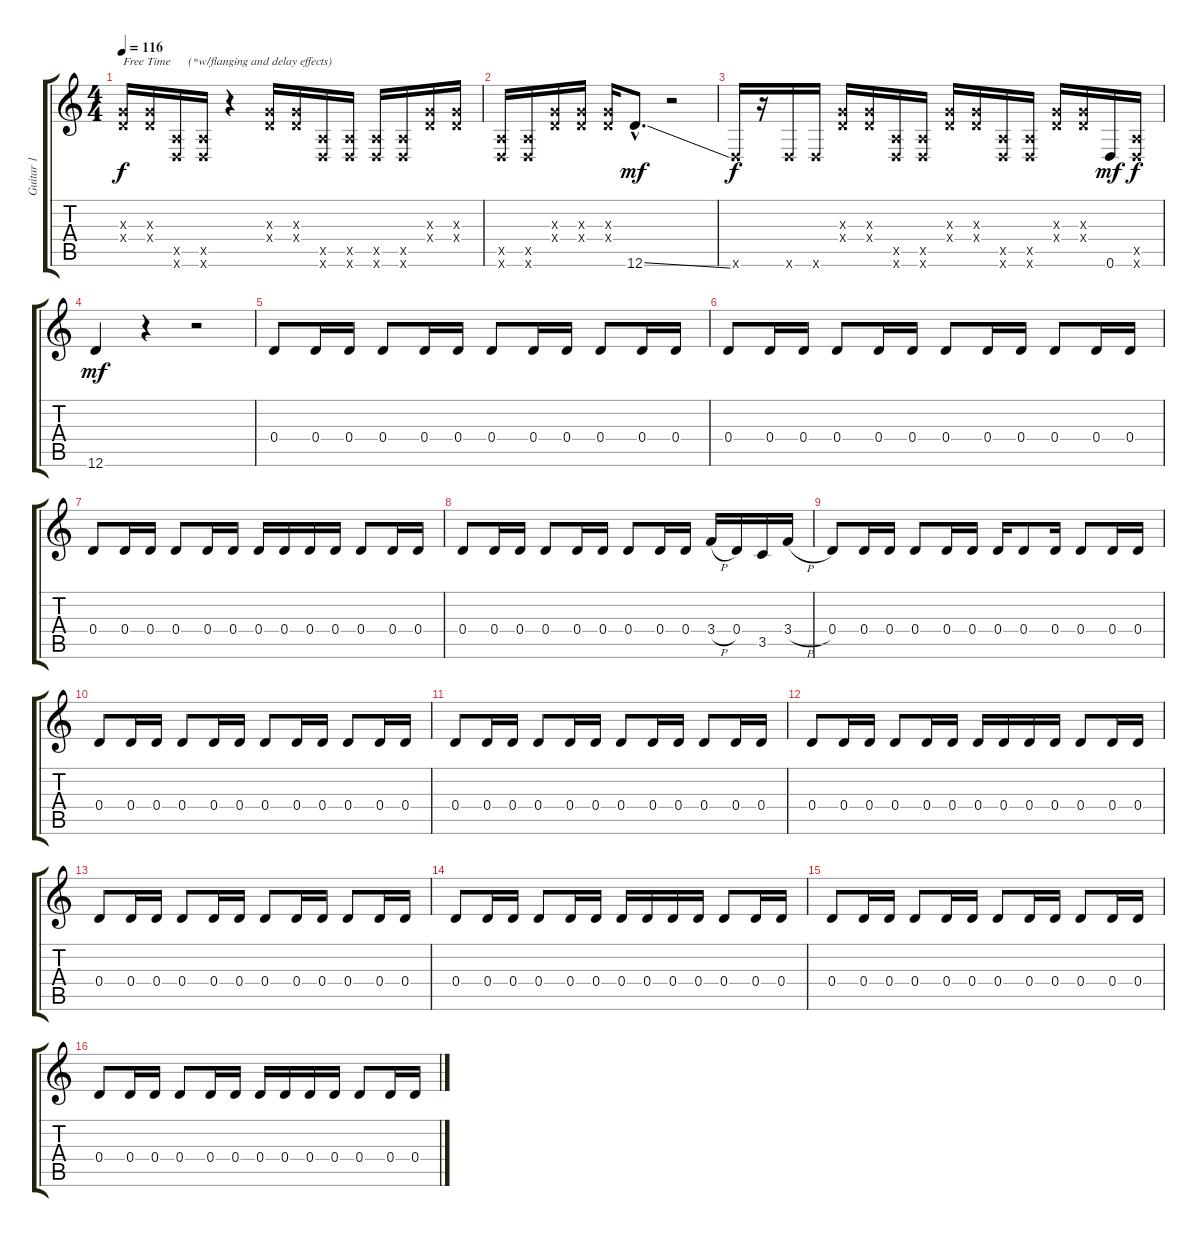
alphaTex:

\track ("Guitar 1" "Guitar 1") {instrument electricguitarmuted}
\staff {score tabs}
\tuning (E4 B3 G3 D3 A2 D2) {hide}
\ts (4 4)
\tempo 116
\clef g2
\ks c
(0.3{x} 0.4{x}).16{txt "Free Time      (*w/flanging and delay effects)" dy f instrument electricguitarclean} (0.3{x} 0.4{x}).16 (0.5{x} 0.6{x}).16 (0.5{x} 0.6{x}).16 r.4 (0.3{x} 0.4{x}).16 (0.3{x} 0.4{x}).16 (0.5{x} 0.6{x}).16 (0.5{x} 0.6{x}).16 (0.5{x} 0.6{x}).16 (0.5{x} 0.6{x}).16 (0.3{x} 0.4{x}).16 (0.3{x} 0.4{x}).16 |
(0.5{x} 0.6{x}).16 (0.5{x} 0.6{x}).16 (0.3{x} 0.4{x}).16 (0.3{x} 0.4{x}).16 (0.3{x} 0.4{x}).16 12.6{ss hac}.8{d dy mf} r.2 |
0.6{x}.16{dy f} r.16 0.6{x}.16 0.6{x}.16 (0.3{x} 0.4{x}).16 (0.3{x} 0.4{x}).16 (0.5{x} 0.6{x}).16 (0.5{x} 0.6{x}).16 (0.3{x} 0.4{x}).16 (0.3{x} 0.4{x}).16 (0.5{x} 0.6{x}).16 (0.5{x} 0.6{x}).16 (0.3{x} 0.4{x}).16 (0.3{x} 0.4{x}).16 0.6.16{dy mf} (0.5{x} 0.6{x}).16{dy f} |
12.6.4{dy mf} r.4 r.2 |
0.4.8{instrument electricguitarmuted} 0.4.16 0.4.16 0.4.8 0.4.16 0.4.16 0.4.8 0.4.16 0.4.16 0.4.8 0.4.16 0.4.16 |
0.4.8 0.4.16 0.4.16 0.4.8 0.4.16 0.4.16 0.4.8 0.4.16 0.4.16 0.4.8 0.4.16 0.4.16 |
0.4.8 0.4.16 0.4.16 0.4.8 0.4.16 0.4.16 0.4.16 0.4.16 0.4.16 0.4.16 0.4.8 0.4.16 0.4.16 |
0.4.8 0.4.16 0.4.16 0.4.8 0.4.16 0.4.16 0.4.8 0.4.16 0.4.16 3.4{h}.16 0.4.16 3.5.16 3.4{h}.16 |
0.4.8 0.4.16 0.4.16 0.4.8 0.4.16 0.4.16 0.4.16 0.4.8 0.4.16 0.4.8 0.4.16 0.4.16 |
0.4.8 0.4.16 0.4.16 0.4.8 0.4.16 0.4.16 0.4.8 0.4.16 0.4.16 0.4.8 0.4.16 0.4.16 |
0.4.8 0.4.16 0.4.16 0.4.8 0.4.16 0.4.16 0.4.8 0.4.16 0.4.16 0.4.8 0.4.16 0.4.16 |
0.4.8 0.4.16 0.4.16 0.4.8 0.4.16 0.4.16 0.4.16 0.4.16 0.4.16 0.4.16 0.4.8 0.4.16 0.4.16 |
0.4.8 0.4.16 0.4.16 0.4.8 0.4.16 0.4.16 0.4.8 0.4.16 0.4.16 0.4.8 0.4.16 0.4.16 |
0.4.8 0.4.16 0.4.16 0.4.8 0.4.16 0.4.16 0.4.16 0.4.16 0.4.16 0.4.16 0.4.8 0.4.16 0.4.16 |
0.4.8 0.4.16 0.4.16 0.4.8 0.4.16 0.4.16 0.4.8 0.4.16 0.4.16 0.4.8 0.4.16 0.4.16 |
0.4.8 0.4.16 0.4.16 0.4.8 0.4.16 0.4.16 0.4.16 0.4.16 0.4.16 0.4.16 0.4.8 0.4.16 0.4.16
